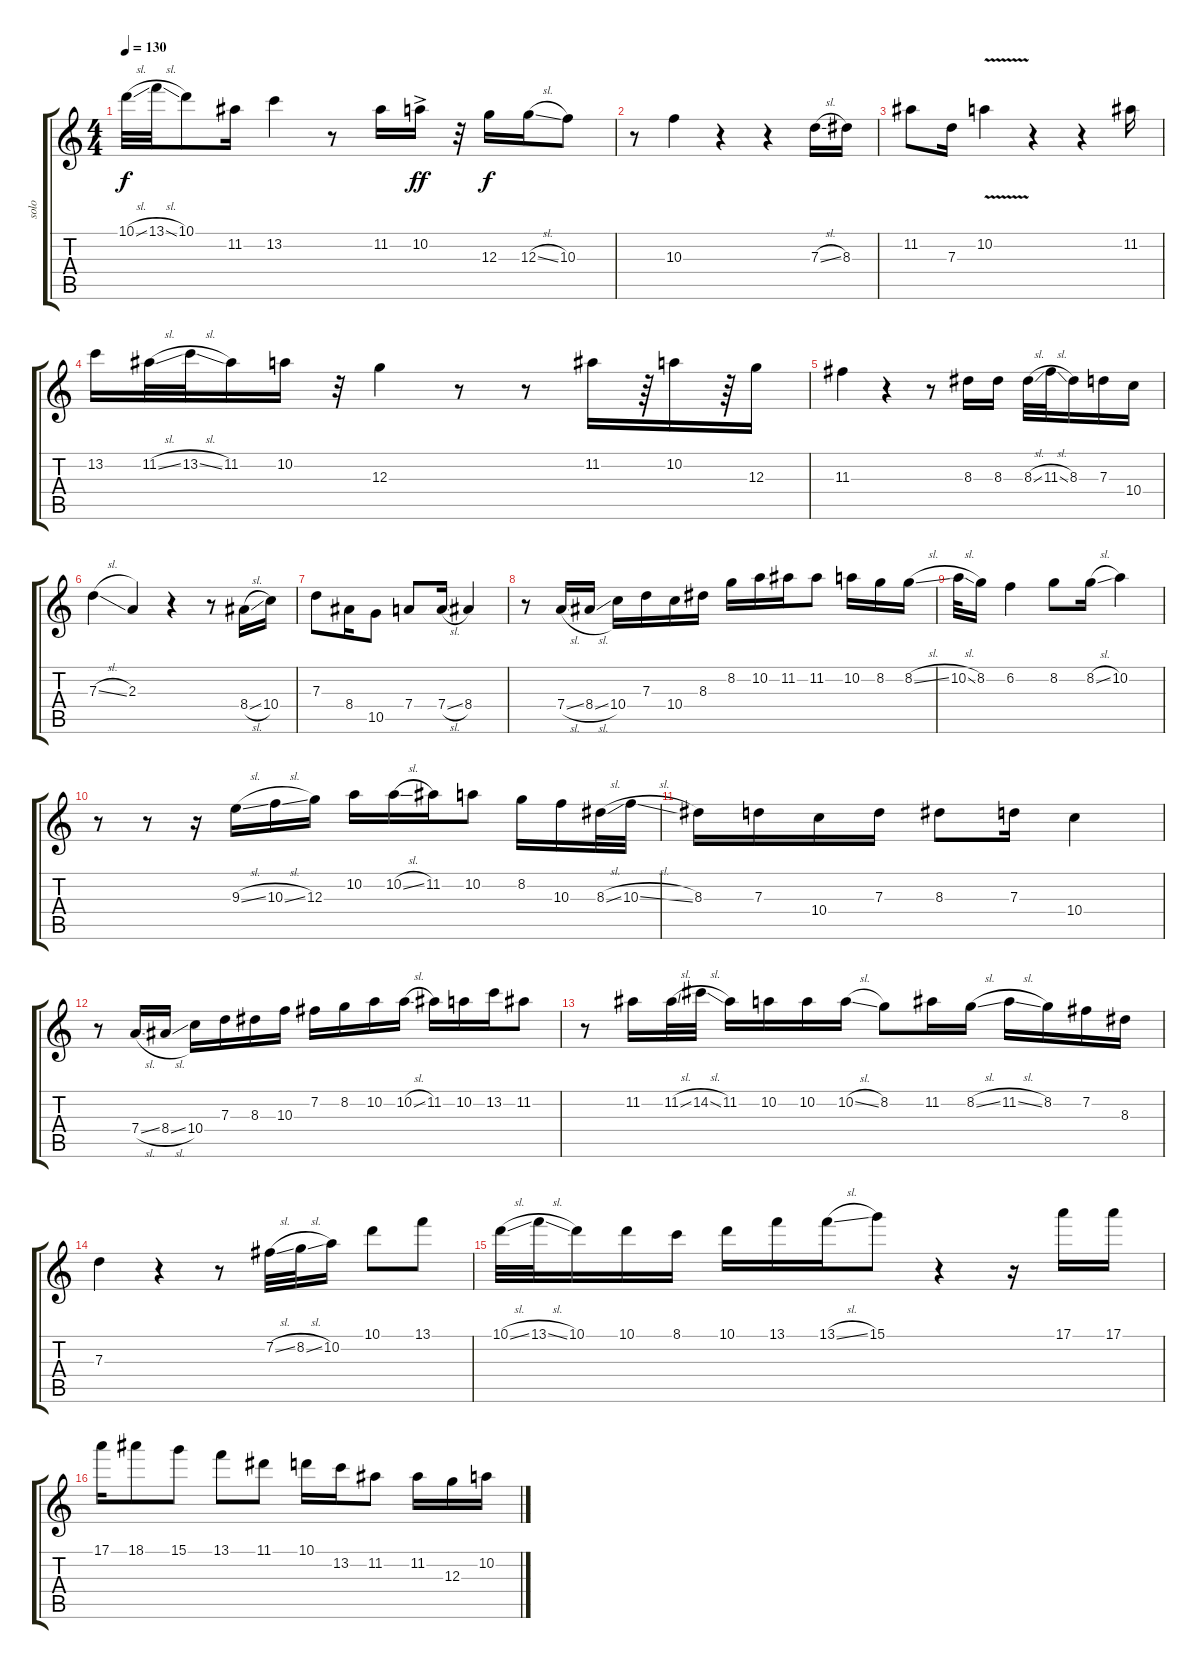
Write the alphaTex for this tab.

\track ("solo" "solo") {instrument acousticguitarsteel}
\staff {score tabs}
\tuning (E4 B3 G3 D3 A2 E2) {hide}
\ts (4 4)
\tempo 130
\clef g2
\ks c
10.1{sl}.32{dy f} 13.1{sl}.32 10.1.8 11.2.16 13.2.4 r.8 11.2.16 10.2{ac}.16{dy ff} r.32 12.3.16{dy f} 12.3{sl}.16 10.3.8 |
r.8 10.3.4 r.4 r.4 7.3{sl}.16 8.3.16 |
11.2.8 7.3.16 10.2{v}.4 r.4 r.4 11.2.16 |
13.2.16 11.2{sl}.32 13.2{sl}.32 11.2.16 10.2.16 r.32 12.3.4 r.8 r.8 11.2.16 r.64 10.2.16 r.64 12.3.16 |
11.3.4 r.4 r.8 8.3.16 8.3.16 8.3{sl}.32 11.3{sl}.32 8.3.16 7.3.16 10.4.16 |
7.3{sl}.4 2.3.4 r.4 r.8 8.4{sl}.16 10.4.16 |
7.3.8 8.4.16 10.5.8 7.4.8 7.4{sl}.16 8.4.4 |
r.8 7.4{sl}.16 8.4{sl}.16 10.4.16 7.3.16 10.4.16 8.3.16 8.2.16 10.2.16 11.2.16 11.2.8 10.2.16 8.2.16 8.2{sl}.16 |
10.2{sl}.32 8.2.16 6.2.4 8.2.8 8.2{sl}.16 10.2.4 |
r.8 r.8 r.16 9.3{sl}.16 10.3{sl}.16 12.3.16 10.2.16 10.2{sl}.16 11.2.16 10.2.8 8.2.16 10.3.16 8.3{sl}.32 10.3{sl}.32 |
8.3.16 7.3.16 10.4.16 7.3.16 8.3.8 7.3.16 10.4.4 |
r.8 7.4{sl}.16 8.4{sl}.16 10.4.16 7.3.16 8.3.16 10.3.16 7.2.16 8.2.16 10.2.16 10.2{sl}.16 11.2.16 10.2.16 13.2.16 11.2.8 |
r.8 11.2.16 11.2{sl}.32 14.2{sl}.32 11.2.16 10.2.16 10.2.16 10.2{sl}.16 8.2.8 11.2.16 8.2{sl}.16 11.2{sl}.16 8.2.16 7.2.16 8.3.16 |
7.3.4 r.4 r.8 7.2{sl}.32 8.2{sl}.32 10.2.16 10.1.8 13.1.8 |
10.1{sl}.32 13.1{sl}.32 10.1.16 10.1.16 8.1.16 10.1.16 13.1.16 13.1{sl}.16 15.1.8 r.4 r.16 17.1.16 17.1.16 |
17.1.16 18.1.8 15.1.8 13.1.8 11.1.8 10.1.16 13.2.16 11.2.8 11.2.16 12.3.16 10.2.16
